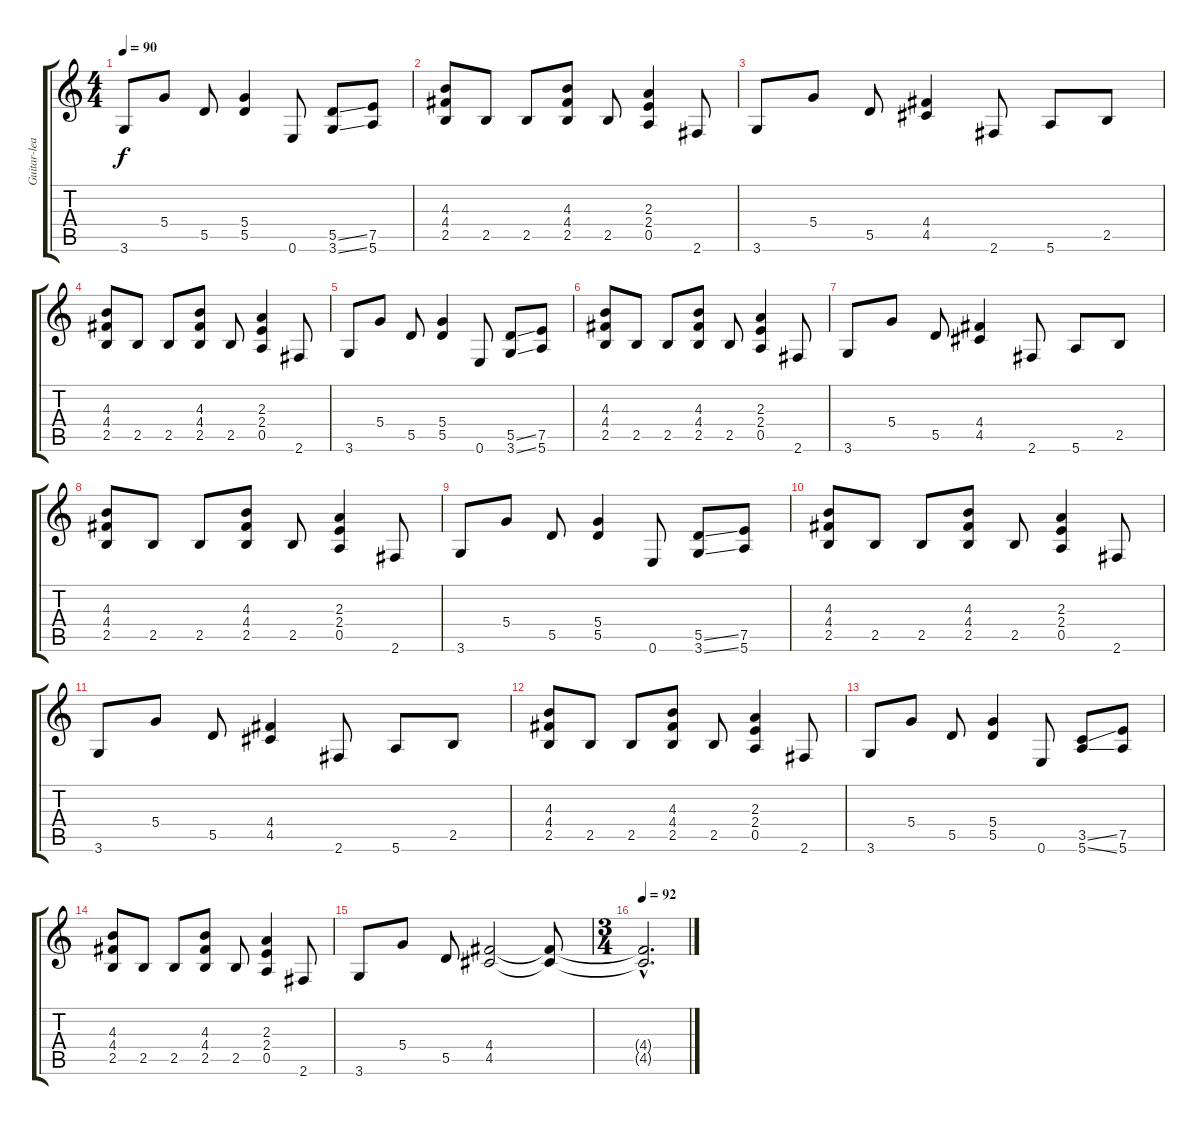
\track ("Guitar-lead" "Guitar-lea") {instrument acousticguitarsteel}
\staff {score tabs}
\tuning (E4 B3 G3 D3 A2 E2) {hide}
\ts (4 4)
\tempo 90
\clef g2
\ks c
3.6.8{dy f} 5.4.8 5.5.8 (5.4 5.5).4 0.6.8 (5.5{ss} 3.6{ss}).8 (7.5 5.6).8 |
(4.3 4.4 2.5).8 2.5.8 2.5.8 (4.3 4.4 2.5).8 2.5.8 (2.3 2.4 0.5).4 2.6.8 |
3.6.8 5.4.8 5.5.8 (4.4 4.5).4 2.6.8 5.6.8 2.5.8 |
(4.3 4.4 2.5).8{instrument distortionguitar} 2.5.8 2.5.8 (4.3 4.4 2.5).8 2.5.8 (2.3 2.4 0.5).4 2.6.8 |
3.6.8 5.4.8 5.5.8 (5.4 5.5).4 0.6.8 (5.5{ss} 3.6{ss}).8 (7.5 5.6).8 |
(4.3 4.4 2.5).8{instrument distortionguitar} 2.5.8 2.5.8 (4.3 4.4 2.5).8 2.5.8 (2.3 2.4 0.5).4 2.6.8 |
3.6.8 5.4.8 5.5.8 (4.4 4.5).4 2.6.8 5.6.8 2.5.8 |
(4.3 4.4 2.5).8 2.5.8 2.5.8 (4.3 4.4 2.5).8 2.5.8 (2.3 2.4 0.5).4 2.6.8 |
3.6.8 5.4.8 5.5.8 (5.4 5.5).4 0.6.8 (5.5{ss} 3.6{ss}).8 (7.5 5.6).8 |
(4.3 4.4 2.5).8{instrument distortionguitar} 2.5.8 2.5.8 (4.3 4.4 2.5).8 2.5.8 (2.3 2.4 0.5).4 2.6.8 |
3.6.8 5.4.8 5.5.8 (4.4 4.5).4 2.6.8 5.6.8 2.5.8 |
(4.3 4.4 2.5).8 2.5.8 2.5.8 (4.3 4.4 2.5).8 2.5.8 (2.3 2.4 0.5).4 2.6.8 |
3.6.8 5.4.8 5.5.8 (5.4 5.5).4 0.6.8 (3.5{ss} 5.6{ss}).8 (7.5 5.6).8 |
(4.3 4.4 2.5).8{instrument distortionguitar} 2.5.8 2.5.8 (4.3 4.4 2.5).8 2.5.8 (2.3 2.4 0.5).4 2.6.8 |
3.6.8 5.4.8 5.5.8 (4.4 4.5).2 (4.4{t} 4.5{t}).8 |
\ts (3 4)
\tempo 92
(4.4{hac t} 4.5{hac t}).2{d}
